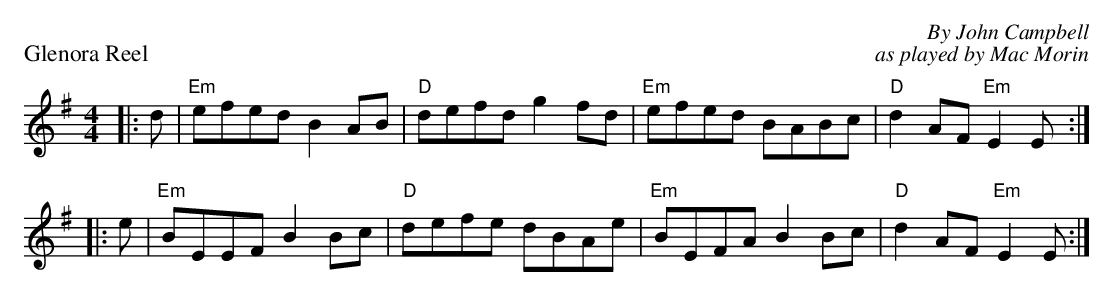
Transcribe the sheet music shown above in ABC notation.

X:1
P: Glenora Reel
C: By John Campbell
C: as played by Mac Morin
M: 4/4
K: Em
|: d| "Em"efed B2 AB|"D"defd g2 fd|"Em"efed BABc| "D"d2 AF "Em"E2 E :|
|: e|"Em"BEEF B2 Bc|"D"defe dBAe|"Em"BEFA B2 Bc|"D"d2 AF "Em"E2 E :|
